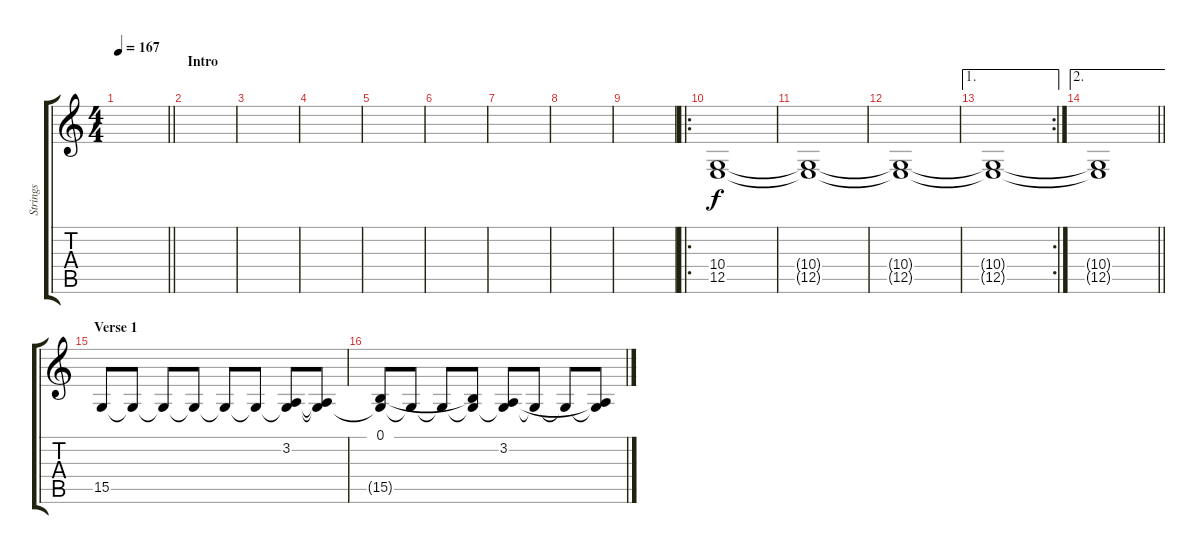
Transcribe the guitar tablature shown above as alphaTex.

\track ("Strings" "Strings") {instrument stringensemble1}
\staff {score tabs}
\tuning (B3 Gb3 D3 A2 E2 B1) {hide}
\ts (4 4)
\tempo 167
\clef g2
\barLineRight lightlight
\ks c
|
\section ("" "Intro")
|
|
|
|
|
|
|
|
\ro
(10.4 12.5).1 |
(10.4{t} 12.5{t}).1 |
(10.4{t} 12.5{t}).1 |
\ae 1
\rc 2
(10.4{t} 12.5{t}).1 |
\ae 2
\barLineRight lightlight
(10.4{t} 12.5{t}).1 |
\section ("" "Verse 1")
15.5.8{instrument stringensemble2} 15.5{t}.8 15.5{t}.8 15.5{t}.8 15.5{t}.8 15.5{t}.8 (3.2 15.5{t}).8 (3.2{t} 15.5{t}).8 |
(0.1 15.5{t}).8 15.5{t}.8 15.5{t}.8 (0.1{t} 15.5{t}).8 (3.2 15.5{t}).8 15.5{t}.8 15.5{t}.8 (3.2{t} 15.5{t}).8
